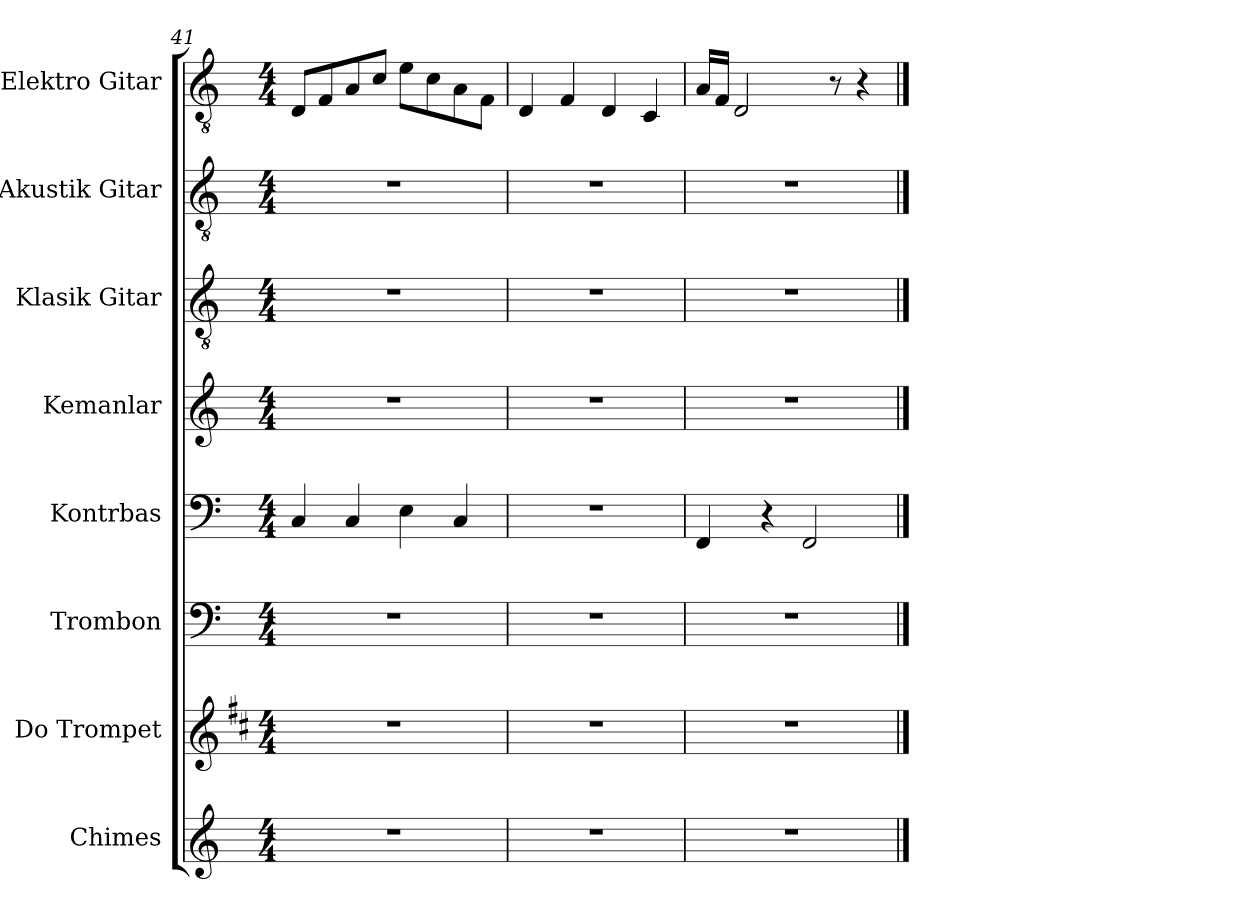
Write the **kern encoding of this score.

**kern	**kern	**kern	**kern	**kern	**kern	**kern	**kern
*part8	*part7	*part6	*part5	*part4	*part3	*part2	*part1
*staff8	*staff7	*staff6	*staff5	*staff4	*staff3	*staff2	*staff1
*I"Chimes	*I"Do Trompet	*I"Trombon	*I"Kontrbas	*I"Kemanlar	*I"Klasik Gitar	*I"Akustik Gitar	*I"Elektro Gitar
*I'Cme.	*I'Do Tpt.	*I'Tbn.	*I'Kb.	*	*I'Git.	*I'Git.	*I'El. Git.
*clefG2	*clefG2	*clefF4	*clefF4	*clefG2	*clefGv2	*clefGv2	*clefGv2
*	*ITrd1c2	*	*ITrd7c12	*	*	*	*
*k[]	*k[]	*k[]	*k[]	*k[]	*k[]	*k[]	*k[]
*M4/4	*M4/4	*M4/4	*M4/4	*M4/4	*M4/4	*M4/4	*M4/4
=41	=41	=41	=41	=41	=41	=41	=41
1r	1r	1r	4CC/	1r	1r	1r	8D/L
.	.	.	.	.	.	.	8F/
.	.	.	4CC/	.	.	.	8A/
.	.	.	.	.	.	.	8c/J
.	.	.	4EE\	.	.	.	8e\L
.	.	.	.	.	.	.	8c\
.	.	.	4CC/	.	.	.	8A\
.	.	.	.	.	.	.	8F\J
=42	=42	=42	=42	=42	=42	=42	=42
1r	1r	1r	1r	1r	1r	1r	4D/
.	.	.	.	.	.	.	4F/
.	.	.	.	.	.	.	4D/
.	.	.	.	.	.	.	4C/
=43	=43	=43	=43	=43	=43	=43	=43
1r	1r	1r	4FFF/	1r	1r	1r	16A/LL
.	.	.	.	.	.	.	16F/JJ
.	.	.	.	.	.	.	2D/
.	.	.	4r	.	.	.	.
.	.	.	2FFF/	.	.	.	.
.	.	.	.	.	.	.	8r
.	.	.	.	.	.	.	4r
==	==	==	==	==	==	==	==
*-	*-	*-	*-	*-	*-	*-	*-
